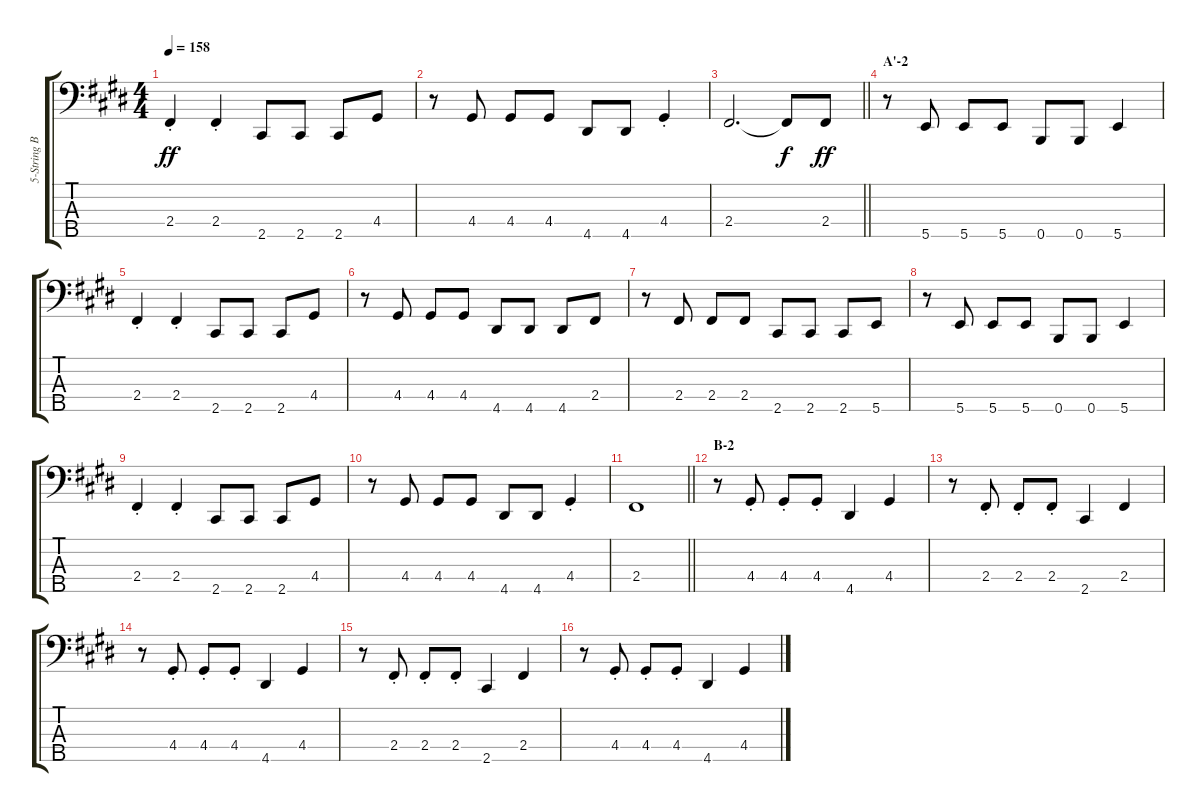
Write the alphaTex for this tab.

\track ("5-String Bass" "5-String B") {instrument electricbassfinger}
\staff {score tabs}
\tuning (G2 D2 A1 E1 B0) {hide}
\ts (4 4)
\tempo 158
\clef f4
\ks e
2.4{st}.4{dy ff} 2.4{st}.4 2.5.8 2.5.8 2.5.8 4.4.8 |
r.8 4.4.8 4.4.8 4.4.8 4.5.8 4.5.8 4.4{st}.4 |
\barLineRight lightlight
2.4.2{d} 2.4{t}.8{dy f} 2.4.8{dy ff} |
\section ("" "A'-2")
r.8 5.5.8 5.5.8 5.5.8 0.5.8 0.5.8 5.5.4 |
2.4{st}.4 2.4{st}.4 2.5.8 2.5.8 2.5.8 4.4.8 |
r.8 4.4.8 4.4.8 4.4.8 4.5.8 4.5.8 4.5.8 2.4.8 |
r.8 2.4.8 2.4.8 2.4.8 2.5.8 2.5.8 2.5.8 5.5.8 |
r.8 5.5.8 5.5.8 5.5.8 0.5.8 0.5.8 5.5.4 |
2.4{st}.4 2.4{st}.4 2.5.8 2.5.8 2.5.8 4.4.8 |
r.8 4.4.8 4.4.8 4.4.8 4.5.8 4.5.8 4.4{st}.4 |
\barLineRight lightlight
2.4.1 |
\section ("" "B-2")
r.8 4.4{st}.8 4.4{st}.8 4.4{st}.8 4.5.4 4.4.4 |
r.8 2.4{st}.8 2.4{st}.8 2.4{st}.8 2.5.4 2.4.4 |
r.8 4.4{st}.8 4.4{st}.8 4.4{st}.8 4.5.4 4.4.4 |
r.8 2.4{st}.8 2.4{st}.8 2.4{st}.8 2.5.4 2.4.4 |
r.8 4.4{st}.8 4.4{st}.8 4.4{st}.8 4.5.4 4.4.4
